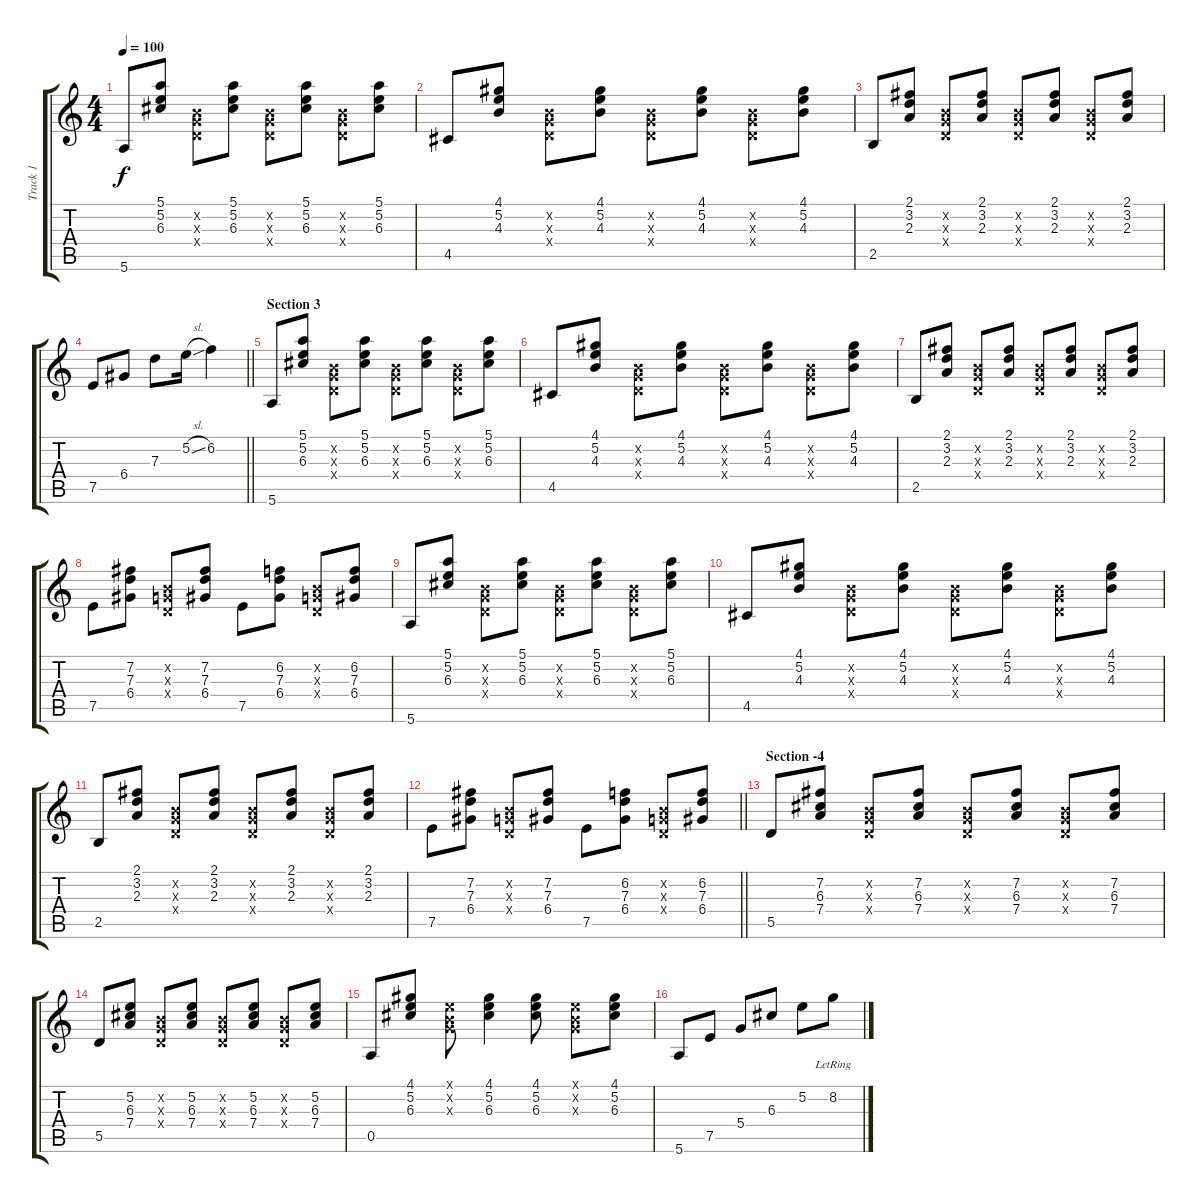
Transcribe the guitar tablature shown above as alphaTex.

\track ("Track 1" "Track 1") {instrument acousticguitarnylon}
\staff {score tabs}
\tuning (E4 B3 G3 D3 A2 E2) {hide}
\ts (4 4)
\tempo 100
\clef g2
\ks c
5.6.8{dy f} (5.1 5.2 6.3).8 (0.2{x} 0.3{x} 0.4{x}).8 (5.1 5.2 6.3).8 (0.2{x} 0.3{x} 0.4{x}).8 (5.1 5.2 6.3).8 (0.2{x} 0.3{x} 0.4{x}).8 (5.1 5.2 6.3).8 |
4.5.8 (4.1 5.2 4.3).8 (0.2{x} 0.3{x} 0.4{x}).8 (4.1 5.2 4.3).8 (0.2{x} 0.3{x} 0.4{x}).8 (4.1 5.2 4.3).8 (0.2{x} 0.3{x} 0.4{x}).8 (4.1 5.2 4.3).8 |
2.5.8 (2.1 3.2 2.3).8 (0.2{x} 0.3{x} 0.4{x}).8 (2.1 3.2 2.3).8 (0.2{x} 0.3{x} 0.4{x}).8 (2.1 3.2 2.3).8 (0.2{x} 0.3{x} 0.4{x}).8 (2.1 3.2 2.3).8 |
\barLineRight lightlight
7.5.8 6.4.8 7.3.8 5.2{sl}.16 6.2.4 |
\section ("" "Section 3")
5.6.8 (5.1 5.2 6.3).8 (0.2{x} 0.3{x} 0.4{x}).8 (5.1 5.2 6.3).8 (0.2{x} 0.3{x} 0.4{x}).8 (5.1 5.2 6.3).8 (0.2{x} 0.3{x} 0.4{x}).8 (5.1 5.2 6.3).8 |
4.5.8 (4.1 5.2 4.3).8 (0.2{x} 0.3{x} 0.4{x}).8 (4.1 5.2 4.3).8 (0.2{x} 0.3{x} 0.4{x}).8 (4.1 5.2 4.3).8 (0.2{x} 0.3{x} 0.4{x}).8 (4.1 5.2 4.3).8 |
2.5.8 (2.1 3.2 2.3).8 (0.2{x} 0.3{x} 0.4{x}).8 (2.1 3.2 2.3).8 (0.2{x} 0.3{x} 0.4{x}).8 (2.1 3.2 2.3).8 (0.2{x} 0.3{x} 0.4{x}).8 (2.1 3.2 2.3).8 |
7.5.8 (7.2 7.3 6.4).8 (0.2{x} 0.3{x} 0.4{x}).8 (7.2 7.3 6.4).8 7.5.8 (6.2 7.3 6.4).8 (0.2{x} 0.3{x} 0.4{x}).8 (6.2 7.3 6.4).8 |
5.6.8 (5.1 5.2 6.3).8 (0.2{x} 0.3{x} 0.4{x}).8 (5.1 5.2 6.3).8 (0.2{x} 0.3{x} 0.4{x}).8 (5.1 5.2 6.3).8 (0.2{x} 0.3{x} 0.4{x}).8 (5.1 5.2 6.3).8 |
4.5.8 (4.1 5.2 4.3).8 (0.2{x} 0.3{x} 0.4{x}).8 (4.1 5.2 4.3).8 (0.2{x} 0.3{x} 0.4{x}).8 (4.1 5.2 4.3).8 (0.2{x} 0.3{x} 0.4{x}).8 (4.1 5.2 4.3).8 |
2.5.8 (2.1 3.2 2.3).8 (0.2{x} 0.3{x} 0.4{x}).8 (2.1 3.2 2.3).8 (0.2{x} 0.3{x} 0.4{x}).8 (2.1 3.2 2.3).8 (0.2{x} 0.3{x} 0.4{x}).8 (2.1 3.2 2.3).8 |
\barLineRight lightlight
7.5.8 (7.2 7.3 6.4).8 (0.2{x} 0.3{x} 0.4{x}).8 (7.2 7.3 6.4).8 7.5.8 (6.2 7.3 6.4).8 (0.2{x} 0.3{x} 0.4{x}).8 (6.2 7.3 6.4).8 |
\section ("" "Section -4")
5.5.8 (7.2 6.3 7.4).8 (0.2{x} 0.3{x} 0.4{x}).8 (7.2 6.3 7.4).8 (0.2{x} 0.3{x} 0.4{x}).8 (7.2 6.3 7.4).8 (0.2{x} 0.3{x} 0.4{x}).8 (7.2 6.3 7.4).8 |
5.5.8 (5.2 6.3 7.4).8 (0.2{x} 0.3{x} 0.4{x}).8 (5.2 6.3 7.4).8 (0.2{x} 0.3{x} 0.4{x}).8 (5.2 6.3 7.4).8 (0.2{x} 0.3{x} 0.4{x}).8 (5.2 6.3 7.4).8 |
0.5.8 (4.1 5.2 6.3).8 (0.1{x} 0.2{x} 0.3{x}).8 (4.1 5.2 6.3).4 (4.1 5.2 6.3).8 (0.1{x} 0.2{x} 0.3{x}).8 (4.1 5.2 6.3).8 |
5.6.8 7.5.8 5.4.8 6.3.8 5.2.8 8.2{lr}.8
